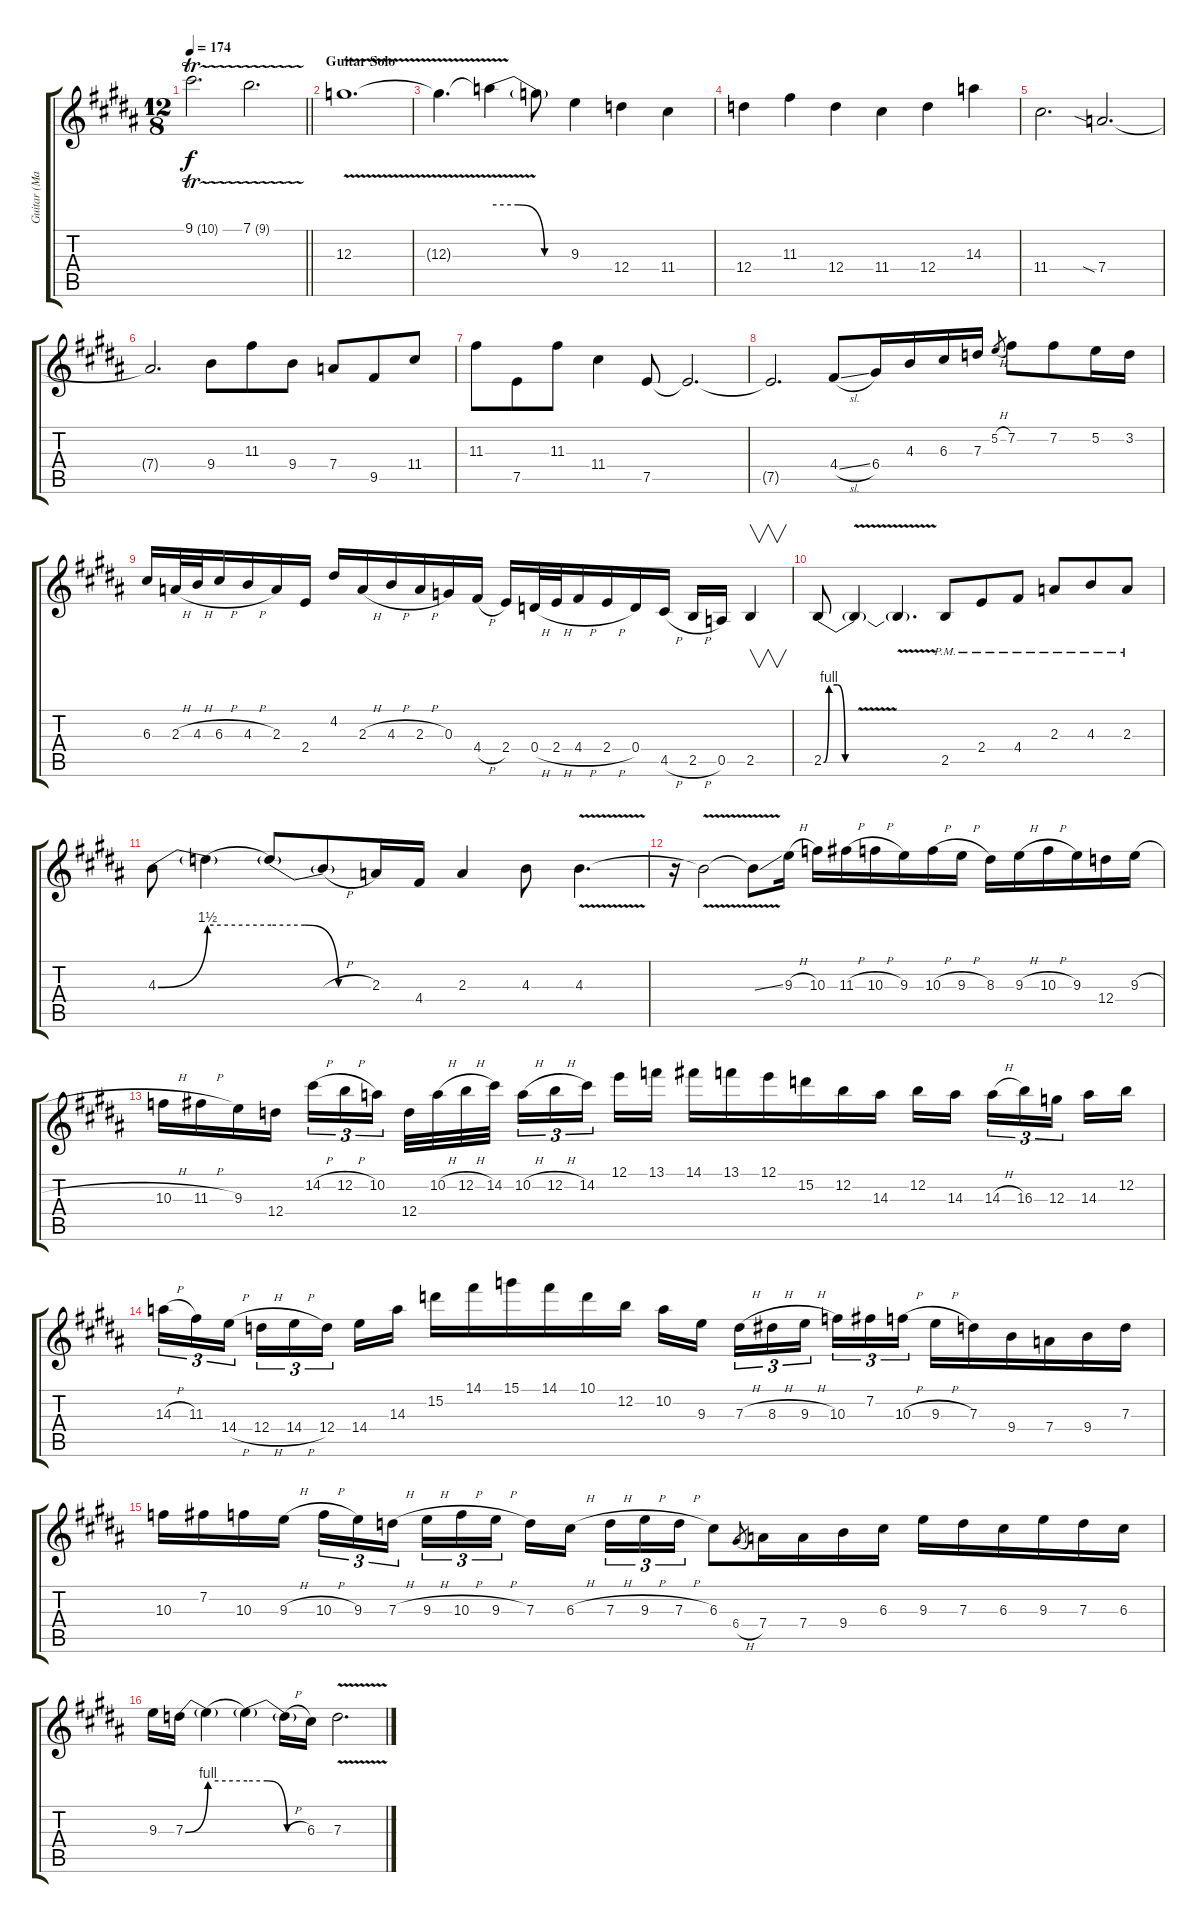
\track ("Guitar (Mavrin)" "Guitar (Ma") {instrument distortionguitar}
\staff {score tabs}
\tuning (E4 B3 G3 D3 A2 E2) {hide}
\ts (12 8)
\tempo 174
\clef g2
\barLineRight lightlight
\ks b
9.1{tr (10 32)}.2{d dy f} 7.1{tr (9 32)}.2{d} |
\section ("" "Guitar Solo")
12.3{v}.1{d} |
12.3{v t}.4{d} 12.3{be (custom 0 4 20 4 40 0 60 0) t}.4 12.3{t}.8 9.3.4 12.4.4 11.4.4 |
12.4.4 11.3.4 12.4.4 11.4.4 12.4.4 14.3.4 |
11.4.2{d} 7.4{sia}.2{d} |
7.4{t}.2{d} 9.4.8 11.3.8 9.4.8 7.4.8 9.5.8 11.4.8 |
11.3.8 7.5.8 11.3.8 11.4.4 7.5.8 7.5{t}.2{d} |
7.5{t}.2{d} 4.4{sl}.8 6.4.16 4.3.16 6.3.16 7.3.16 5.2{h}.8{gr} 7.2.8 7.2.8 5.2.16 3.2.16 |
6.3.16 2.3{h}.32 4.3{h}.32 6.3{h}.16 4.3{h}.16 2.3.16 2.4.16 4.2.16 2.3{h}.16 4.3{h}.16 2.3{h}.16 0.3.16 4.4{h}.16 2.4.16 0.4{h}.32 2.4{h}.32 4.4{h}.16 2.4{h}.16 0.4.16 4.5{h}.16 2.5{h}.16 0.5.16 2.5.4{v} |
2.5{be (custom 0 0 10 4 25 4 40 0 60 0)}.8 2.5{v t}.4 2.5{v t}.4{d} 2.5{pm}.8 2.4{pm}.8 4.4{pm}.8 2.3{pm}.8 4.3{pm}.8 2.3{pm}.8 |
4.3{be (bend 0 0 60 6)}.8 4.3{be (hold 0 6 60 6) t}.4 4.3{be (custom 0 6 20 6 40 0 60 0) t}.8 4.3{h t}.8 2.3.16 4.4.16 2.3.4 4.3.8 4.3{v}.4{d} |
r.16 4.3{v t}.2 4.3{ss t}.8 9.3{h}.16 10.3.16 11.3{h}.16 10.3{h}.16 9.3.16 10.3{h}.16 9.3{h}.16 8.3.16 9.3{h}.16 10.3{h}.16 9.3.16 12.4.16 9.3{h}.16 |
10.3{h}.16 11.3{h}.16 9.3.16 12.4.16{beam splitsecondary} 14.2{h}.16{tu (3 2)} 12.2{h}.16{tu (3 2)} 10.2.16{tu (3 2)} 12.4.32 10.2{h}.32 12.2{h}.32 14.2.32{beam splitsecondary} 10.2{h}.16{tu (3 2)} 12.2{h}.16{tu (3 2)} 14.2.16{tu (3 2) beam splitsecondary} 12.1.16 13.1.16 14.1.16 13.1.16 12.1.16 15.2.16 12.2.16 14.3.16 12.2.16 14.3.16{beam splitsecondary} 14.3{h}.16{tu (3 2)} 16.3.16{tu (3 2)} 12.3.16{tu (3 2) beam splitsecondary} 14.3.16 12.2.16 |
14.3{h}.16{tu (3 2)} 11.3.16{tu (3 2)} 14.4{h}.16{tu (3 2) beam splitsecondary} 12.4{h}.16{tu (3 2)} 14.4{h}.16{tu (3 2)} 12.4.16{tu (3 2) beam splitsecondary} 14.4.16 14.3.16 15.2.16 14.1.16 15.1.16 14.1.16 10.1.16 12.2.16 10.2.16 9.3.16{beam splitsecondary} 7.3{h}.16{tu (3 2)} 8.3{h}.16{tu (3 2)} 9.3{h}.16{tu (3 2) beam splitsecondary} 10.3.16{tu (3 2)} 7.2.16{tu (3 2)} 10.3{h}.16{tu (3 2)} 9.3{h}.16 7.3.16 9.4.16 7.4.16 9.4.16 7.3.16 |
10.3.16 7.2.16 10.3.16 9.3{h}.16{beam splitsecondary} 10.3{h}.16{tu (3 2)} 9.3.16{tu (3 2)} 7.3{h}.16{tu (3 2)} 9.3{h}.16{tu (3 2)} 10.3{h}.16{tu (3 2)} 9.3{h}.16{tu (3 2) beam splitsecondary} 7.3.16 6.3{h}.16{beam splitsecondary} 7.3{h}.16{tu (3 2)} 9.3{h}.16{tu (3 2)} 7.3{h}.16{tu (3 2)} 6.3.8 6.4{h}.8{gr} 7.4.16 7.4.16 9.4.16 6.3.16 9.3.16 7.3.16 6.3.16 9.3.16 7.3.16 6.3.16 |
9.3.16 7.3{be (bend 0 0 60 4)}.16 7.3{be (hold 0 4 60 4) t}.4 7.3{be (custom 0 4 20 4 40 0 60 0) t}.4 7.3{h t}.16 6.3.16 7.3{v}.2{d}
